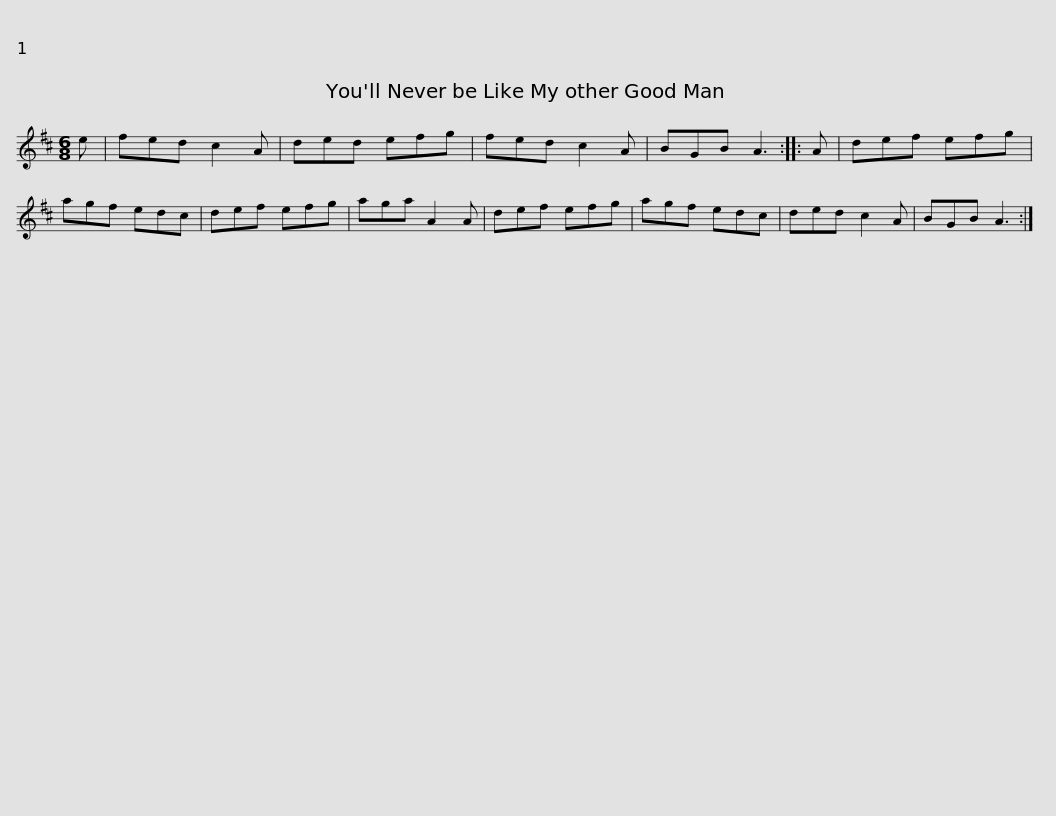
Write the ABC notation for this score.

X:1
L:1/8
M:6/8
I:linebreak $
K:D
V:1 treble
V:1
 e | fed c2 A | ded efg | fed c2 A | BGB A3 :: %5
 A | def efg | agf edc | def efg |$ aga A2 A | %10
 def efg | agf edc | ded c2 A | BGB A3 :| %14
